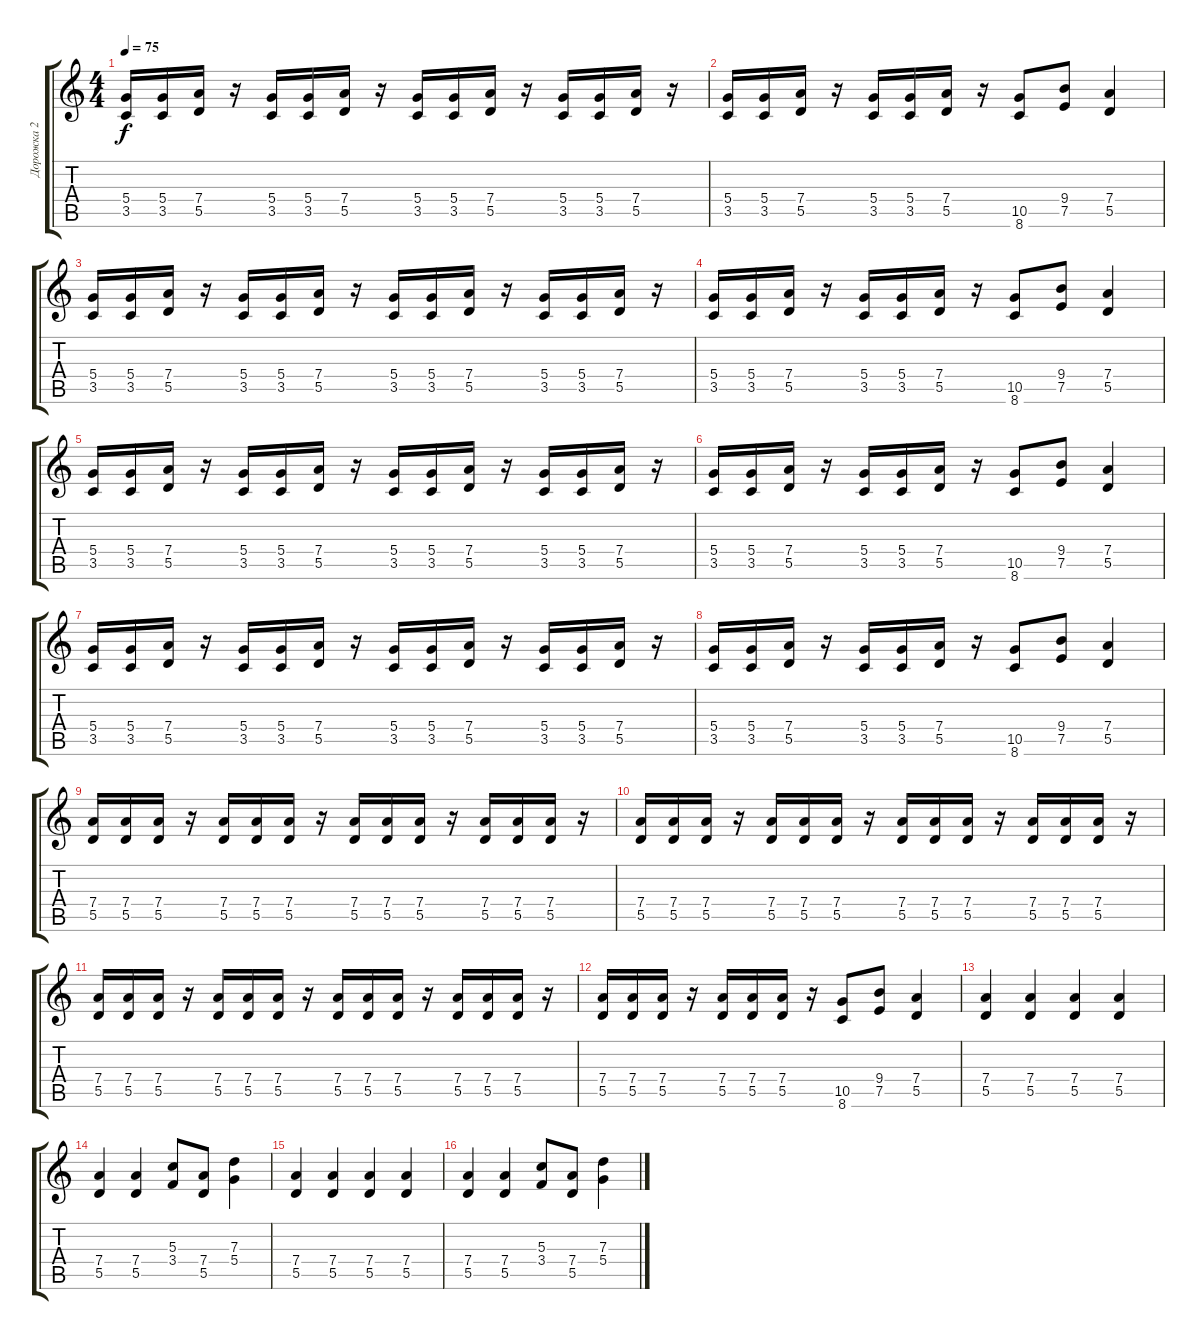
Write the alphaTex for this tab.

\track ("Дорожка 2" "Дорожка 2") {instrument distortionguitar}
\staff {score tabs}
\tuning (E4 B3 G3 D3 A2 E2) {hide}
\ts (4 4)
\tempo 75
\clef g2
\ks c
(5.4 3.5).16{dy f} (5.4 3.5).16 (7.4 5.5).16 r.16 (5.4 3.5).16 (5.4 3.5).16 (7.4 5.5).16 r.16 (5.4 3.5).16 (5.4 3.5).16 (7.4 5.5).16 r.16 (5.4 3.5).16 (5.4 3.5).16 (7.4 5.5).16 r.16 |
(5.4 3.5).16 (5.4 3.5).16 (7.4 5.5).16 r.16 (5.4 3.5).16 (5.4 3.5).16 (7.4 5.5).16 r.16 (10.5 8.6).8 (9.4 7.5).8 (7.4 5.5).4 |
(5.4 3.5).16 (5.4 3.5).16 (7.4 5.5).16 r.16 (5.4 3.5).16 (5.4 3.5).16 (7.4 5.5).16 r.16 (5.4 3.5).16 (5.4 3.5).16 (7.4 5.5).16 r.16 (5.4 3.5).16 (5.4 3.5).16 (7.4 5.5).16 r.16 |
(5.4 3.5).16 (5.4 3.5).16 (7.4 5.5).16 r.16 (5.4 3.5).16 (5.4 3.5).16 (7.4 5.5).16 r.16 (10.5 8.6).8 (9.4 7.5).8 (7.4 5.5).4 |
(5.4 3.5).16 (5.4 3.5).16 (7.4 5.5).16 r.16 (5.4 3.5).16 (5.4 3.5).16 (7.4 5.5).16 r.16 (5.4 3.5).16 (5.4 3.5).16 (7.4 5.5).16 r.16 (5.4 3.5).16 (5.4 3.5).16 (7.4 5.5).16 r.16 |
(5.4 3.5).16 (5.4 3.5).16 (7.4 5.5).16 r.16 (5.4 3.5).16 (5.4 3.5).16 (7.4 5.5).16 r.16 (10.5 8.6).8 (9.4 7.5).8 (7.4 5.5).4 |
(5.4 3.5).16 (5.4 3.5).16 (7.4 5.5).16 r.16 (5.4 3.5).16 (5.4 3.5).16 (7.4 5.5).16 r.16 (5.4 3.5).16 (5.4 3.5).16 (7.4 5.5).16 r.16 (5.4 3.5).16 (5.4 3.5).16 (7.4 5.5).16 r.16 |
(5.4 3.5).16 (5.4 3.5).16 (7.4 5.5).16 r.16 (5.4 3.5).16 (5.4 3.5).16 (7.4 5.5).16 r.16 (10.5 8.6).8 (9.4 7.5).8 (7.4 5.5).4 |
(7.4 5.5).16 (7.4 5.5).16 (7.4 5.5).16 r.16 (7.4 5.5).16 (7.4 5.5).16 (7.4 5.5).16 r.16 (7.4 5.5).16 (7.4 5.5).16 (7.4 5.5).16 r.16 (7.4 5.5).16 (7.4 5.5).16 (7.4 5.5).16 r.16 |
(7.4 5.5).16 (7.4 5.5).16 (7.4 5.5).16 r.16 (7.4 5.5).16 (7.4 5.5).16 (7.4 5.5).16 r.16 (7.4 5.5).16 (7.4 5.5).16 (7.4 5.5).16 r.16 (7.4 5.5).16 (7.4 5.5).16 (7.4 5.5).16 r.16 |
(7.4 5.5).16 (7.4 5.5).16 (7.4 5.5).16 r.16 (7.4 5.5).16 (7.4 5.5).16 (7.4 5.5).16 r.16 (7.4 5.5).16 (7.4 5.5).16 (7.4 5.5).16 r.16 (7.4 5.5).16 (7.4 5.5).16 (7.4 5.5).16 r.16 |
(7.4 5.5).16 (7.4 5.5).16 (7.4 5.5).16 r.16 (7.4 5.5).16 (7.4 5.5).16 (7.4 5.5).16 r.16 (10.5 8.6).8 (9.4 7.5).8 (7.4 5.5).4 |
(7.4 5.5).4 (7.4 5.5).4 (7.4 5.5).4 (7.4 5.5).4 |
(7.4 5.5).4 (7.4 5.5).4 (5.3 3.4).8 (7.4 5.5).8 (7.3 5.4).4 |
(7.4 5.5).4 (7.4 5.5).4 (7.4 5.5).4 (7.4 5.5).4 |
(7.4 5.5).4 (7.4 5.5).4 (5.3 3.4).8 (7.4 5.5).8 (7.3 5.4).4
